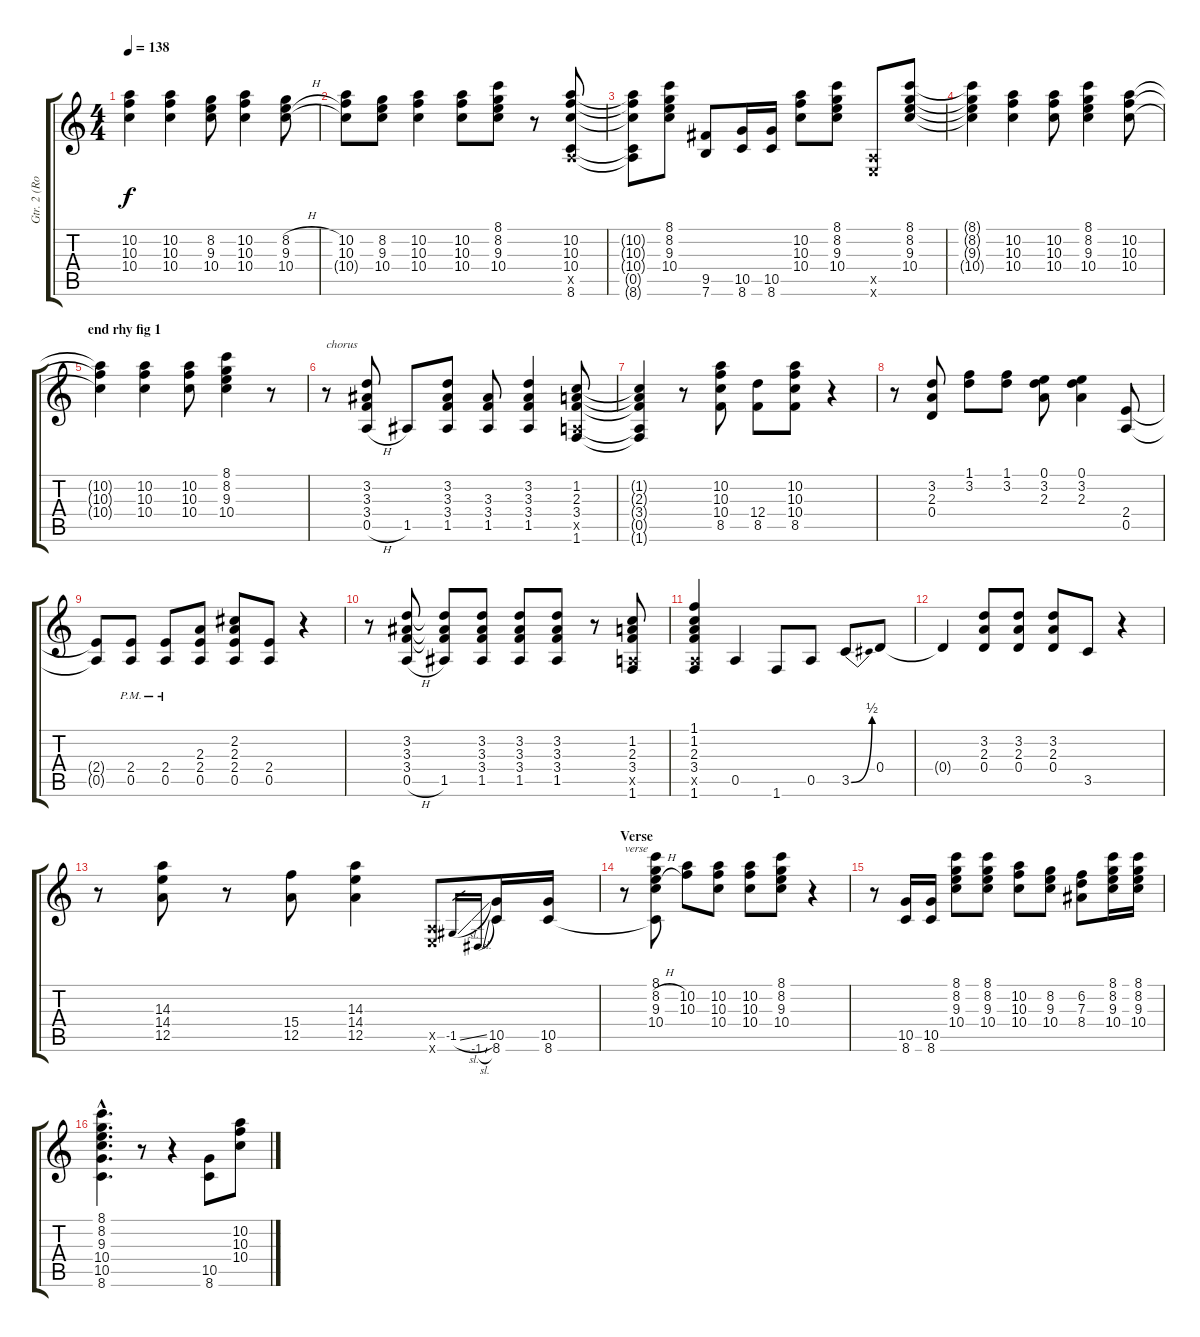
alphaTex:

\track ("Gtr. 2 (Ronnie B. Good)" "Gtr. 2 (Ro") {instrument overdrivenguitar}
\staff {score tabs}
\tuning (E4 B3 G3 D3 A2 E2) {hide}
\ts (4 4)
\tempo 138
\clef g2
\ks c
(10.2{t} 10.3{t} 10.4{t}).4{dy f} (10.2 10.3 10.4).4 (8.2 9.3 10.4).8 (10.2 10.3 10.4).4 (8.2{h} 9.3{h} 10.4).8 |
(10.2 10.3 10.4{t}).8 (8.2 9.3 10.4).8 (10.2 10.3 10.4).4 (10.2 10.3 10.4).8 (8.1 8.2 9.3 10.4).8 r.8 (10.2 10.3 10.4 0.5{x} 8.6).8 |
(10.2{t} 10.3{t} 10.4{t} 0.5{t} 8.6{t}).8 (8.1 8.2 9.3 10.4).8 (9.5 7.6).8 (10.5 8.6).16 (10.5 8.6).16 (10.2 10.3 10.4).8 (8.1 8.2 9.3 10.4).8 (0.5{x} 0.6{x}).8 (8.1 8.2 9.3 10.4).8 |
(8.1{t} 8.2{t} 9.3{t} 10.4{t}).4 (10.2 10.3 10.4).4 (10.2 10.3 10.4).8 (8.1 8.2 9.3 10.4).4 (10.2 10.3 10.4).8 |
\section ("" "end rhy fig 1")
(10.2{t} 10.3{t} 10.4{t}).4 (10.2 10.3 10.4).4 (10.2 10.3 10.4).8 (8.1 8.2 9.3 10.4).4 r.8 |
r.8{txt "chorus"} (3.2 3.3 3.4 0.5{h}).8 1.5.8 (3.2 3.3 3.4 1.5).8 (3.3 3.4 1.5).8 (3.2 3.3 3.4 1.5).4 (1.2 2.3 3.4 0.5{x} 1.6).8 |
(1.2{t} 2.3{t} 3.4{t} 0.5{t} 1.6{t}).4 r.8 (10.2 10.3 10.4 8.5).8 (12.4 8.5).8 (10.2 10.3 10.4 8.5).8 r.4 |
r.8 (3.2 2.3 0.4).8 (1.1 3.2).8 (1.1 3.2).8 (0.1 3.2 2.3).8 (0.1 3.2 2.3).4 (2.4 0.5).8 |
(2.4{t} 0.5{t}).8 (2.4{pm} 0.5{pm}).8 (2.4{pm} 0.5{pm}).8 (2.3 2.4 0.5).8 (2.2 2.3 2.4 0.5).8 (2.4 0.5).8 r.4 |
r.8 (3.2 3.3 3.4 0.5{h}).8 (3.2{t} 3.3{t} 3.4{t} 1.5).8 (3.2 3.3 3.4 1.5).8 (3.2 3.3 3.4 1.5).8 (3.2 3.3 3.4 1.5).8 r.8 (1.2 2.3 3.4 0.5{x} 1.6).8 |
(1.1 1.2 2.3 3.4 0.5{x} 1.6).4 0.5.4 1.6.8 0.5.8 3.5{be (bend 0 0 60 2)}.8 0.4.8 |
0.4{t}.4 (3.2 2.3 0.4).8 (3.2 2.3 0.4).8 (3.2 2.3 0.4).8 3.5.8 r.4 |
r.8 (14.3 14.4 12.5).8 r.8 (15.4 12.5).8 (14.3 14.4 12.5).4 (0.5{x} 0.6{x}).8 -1.5{sl}.16{gr} -1.6{sl}.16{gr} (10.5 8.6).16 (10.5 8.6).16 |
\section ("" "Verse")
r.8{txt "verse"} (8.1 8.2{h} 9.3{h} 10.4 8.6{t}).8 (10.2 10.3).8 (10.2 10.3 10.4).8 (10.2 10.3 10.4).8 (8.1 8.2 9.3 10.4).8 r.4 |
r.8 (10.5 8.6).16 (10.5 8.6).16 (8.1 8.2 9.3 10.4).8 (8.1 8.2 9.3 10.4).8 (10.2 10.3 10.4).8 (8.2 9.3 10.4).8 (6.2 7.3 8.4).8 (8.1 8.2 9.3 10.4).16 (8.1 8.2 9.3 10.4).16 |
(8.1{hac} 8.2{hac} 9.3{hac} 10.4{hac} 10.5{hac} 8.6{hac}).4{d} r.8 r.4 (10.5 8.6).8 (10.2 10.3 10.4).8
